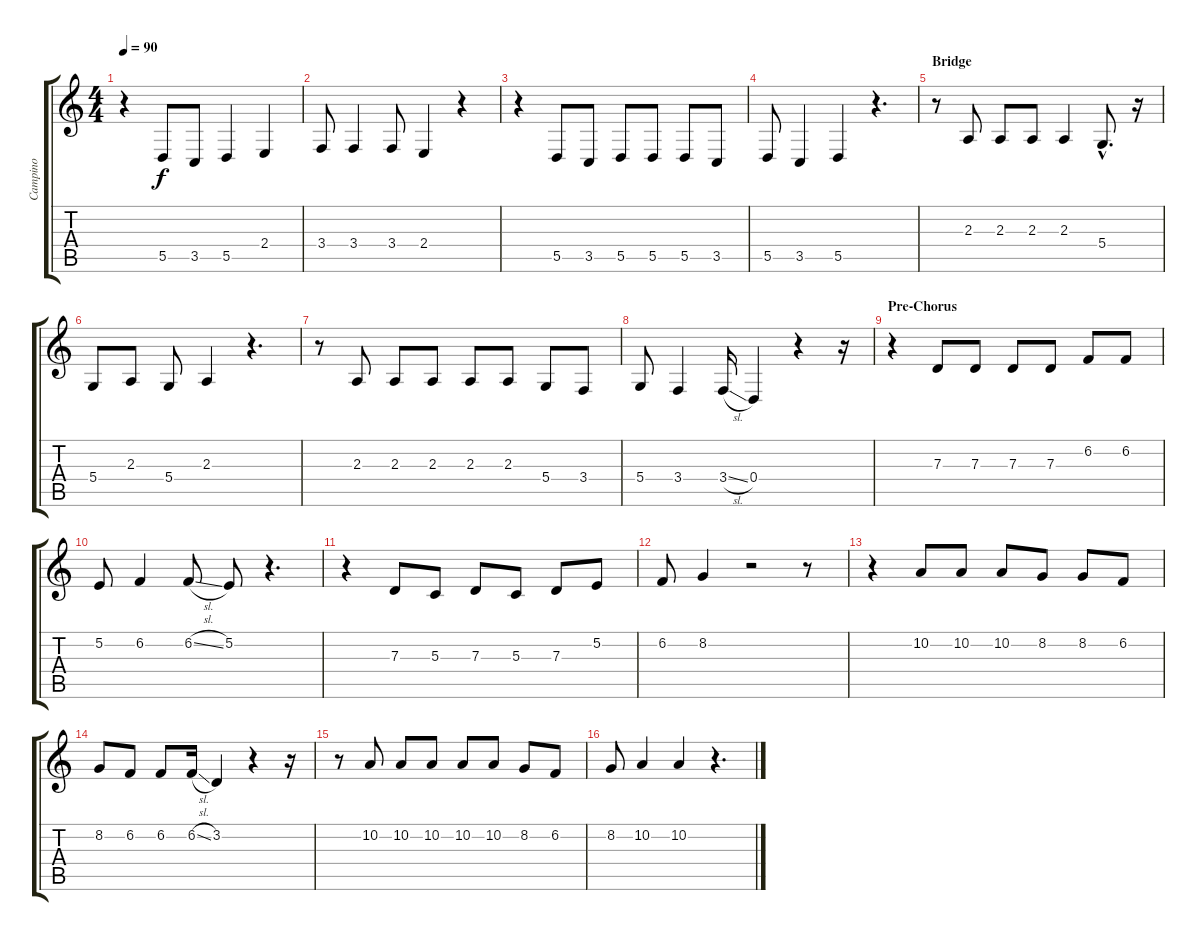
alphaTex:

\track ("Campino" "Campino") {instrument cello}
\staff {score tabs}
\tuning (E4 B3 G3 D3 A2 E2) {hide}
\ts (4 4)
\tempo 90
\clef g2
\ks c
r.4{dy f} 5.5.8 3.5.8 5.5.4 2.4.4 |
3.4.8 3.4.4 3.4.8 2.4.4 r.4 |
r.4 5.5.8 3.5.8 5.5.8 5.5.8 5.5.8 3.5.8 |
5.5.8 3.5.4 5.5.4 r.4{d} |
\section ("" "Bridge")
r.8 2.3.8 2.3.8 2.3.8 2.3.4 5.4{hac}.8{d} r.16 |
5.4.8 2.3.8 5.4.8 2.3.4 r.4{d} |
r.8 2.3.8 2.3.8 2.3.8 2.3.8 2.3.8 5.4.8 3.4.8 |
5.4.8 3.4.4 3.4{sl}.16 0.4.4 r.4 r.16 |
\section ("" "Pre-Chorus")
r.4 7.3.8 7.3.8 7.3.8 7.3.8 6.2.8 6.2.8 |
5.2.8 6.2.4 6.2{sl}.8 5.2.8 r.4{d} |
r.4 7.3.8 5.3.8 7.3.8 5.3.8 7.3.8 5.2.8 |
6.2.8 8.2.4 r.2 r.8 |
r.4 10.2.8 10.2.8 10.2.8 8.2.8 8.2.8 6.2.8 |
8.2.8 6.2.8 6.2.8 6.2{sl}.16 3.2.4 r.4 r.16 |
r.8 10.2.8 10.2.8 10.2.8 10.2.8 10.2.8 8.2.8 6.2.8 |
8.2.8 10.2.4 10.2.4 r.4{d}
